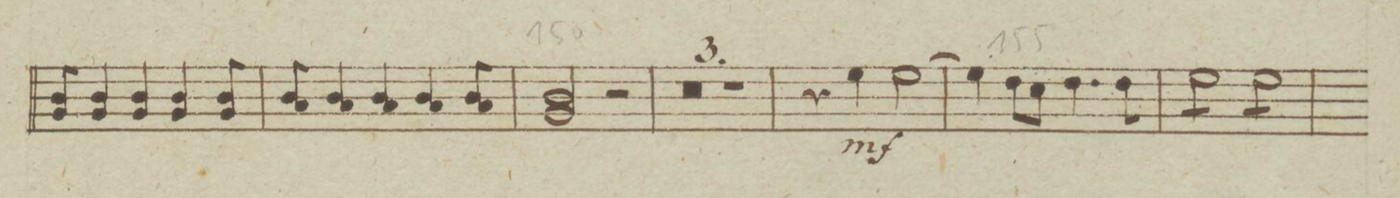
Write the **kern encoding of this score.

**kern	**dynam
*I"Violino Secondo.	*
*clefG2	*
*k[b-e-a-]	*
*met(c)	*
*M4/4	*
8g/ 8b-	.
4g/ 4b-	.
4g/ 4b-	.
4g/ 4b-	.
8g/ 8b-	.
=145	=145
8a-/ 8b-	.
4a-/ 4b-	.
4a-/ 4b-	.
4a-/ 4b-	.
8a-/ 8b-	.
=146	=146
2g/ 2b-	.
2r	.
=147	=147
0r	.
=148	=148
=149	=149
1r	.
=150	=150
4r	.
4ee-\	mf
[2ee-\	.
=151	=151
4ee-\]	.
8dd\L	.
8cc\J	.
4.dd\	.
8dd\	.
=152	=152
*tremolo	*
8ee-\L	.
8ee-\	.
8ee-\	.
8ee-\J	.
8ee-\L	.
8ee-\	.
8ee-\	.
8ee-\J	.
=153	=153
*-	*-
